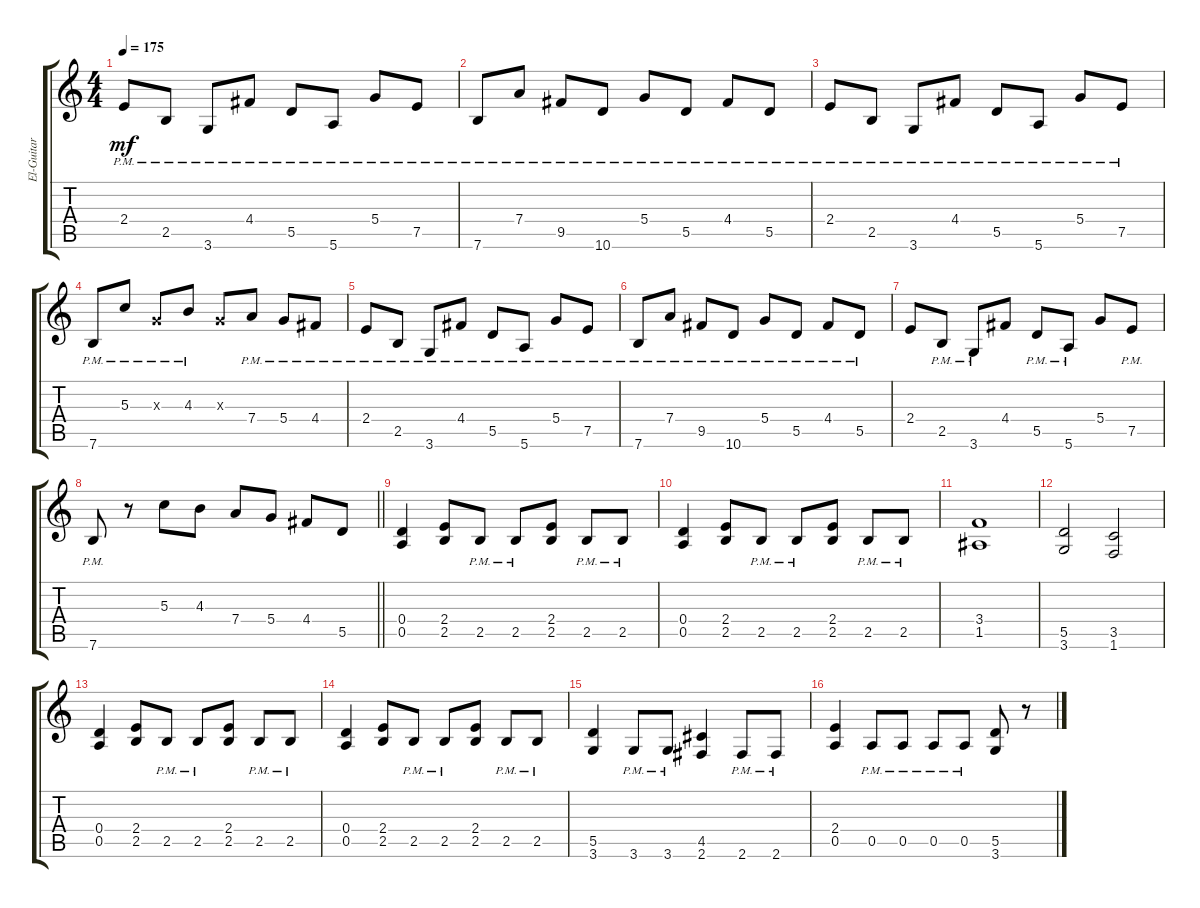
\track ("El-Guitar" "El-Guitar") {instrument acousticguitarsteel}
\staff {score tabs}
\tuning (E4 B3 G3 D3 A2 E2) {hide}
\ts (4 4)
\tempo 175
\clef g2
\ks c
2.4{pm}.8{dy mf instrument acousticguitarsteel} 2.5{pm}.8 3.6{pm}.8 4.4{pm}.8 5.5{pm}.8 5.6{pm}.8 5.4{pm}.8 7.5{pm}.8 |
7.6{pm}.8 7.4{pm}.8 9.5{pm}.8 10.6{pm}.8 5.4{pm}.8 5.5{pm}.8 4.4{pm}.8 5.5{pm}.8 |
2.4{pm}.8 2.5{pm}.8 3.6{pm}.8 4.4{pm}.8 5.5{pm}.8 5.6{pm}.8 5.4{pm}.8 7.5{pm}.8 |
7.6{pm}.8 5.3{pm}.8 0.3{pm x}.8 4.3{pm}.8 0.3{x}.8 7.4{pm}.8 5.4{pm}.8 4.4{pm}.8 |
2.4{pm}.8 2.5{pm}.8 3.6{pm}.8 4.4{pm}.8 5.5{pm}.8 5.6{pm}.8 5.4{pm}.8 7.5{pm}.8 |
7.6{pm}.8 7.4{pm}.8 9.5{pm}.8 10.6{pm}.8 5.4{pm}.8 5.5{pm}.8 4.4{pm}.8 5.5{pm}.8 |
2.4.8 2.5{pm}.8 3.6{pm}.8 4.4.8 5.5{pm}.8 5.6{pm}.8 5.4.8 7.5{pm}.8 |
\barLineRight lightlight
7.6{pm}.8 r.8 5.3.8 4.3.8 7.4.8 5.4.8 4.4.8 5.5.8 |
(0.4 0.5).4 (2.4 2.5).8 2.5{pm}.8 2.5{pm}.8 (2.4 2.5).8 2.5{pm}.8 2.5{pm}.8 |
(0.4 0.5).4 (2.4 2.5).8 2.5{pm}.8 2.5{pm}.8 (2.4 2.5).8 2.5{pm}.8 2.5{pm}.8 |
(3.4 1.5).1 |
(5.5 3.6).2 (3.5 1.6).2 |
(0.4 0.5).4 (2.4 2.5).8 2.5{pm}.8 2.5{pm}.8 (2.4 2.5).8 2.5{pm}.8 2.5{pm}.8 |
(0.4 0.5).4 (2.4 2.5).8 2.5{pm}.8 2.5{pm}.8 (2.4 2.5).8 2.5{pm}.8 2.5{pm}.8 |
(5.5 3.6).4 3.6{pm}.8 3.6{pm}.8 (4.5 2.6).4 2.6{pm}.8 2.6{pm}.8 |
(2.4 0.5).4 0.5{pm}.8 0.5{pm}.8 0.5{pm}.8 0.5{pm}.8 (5.5 3.6).8 r.8
